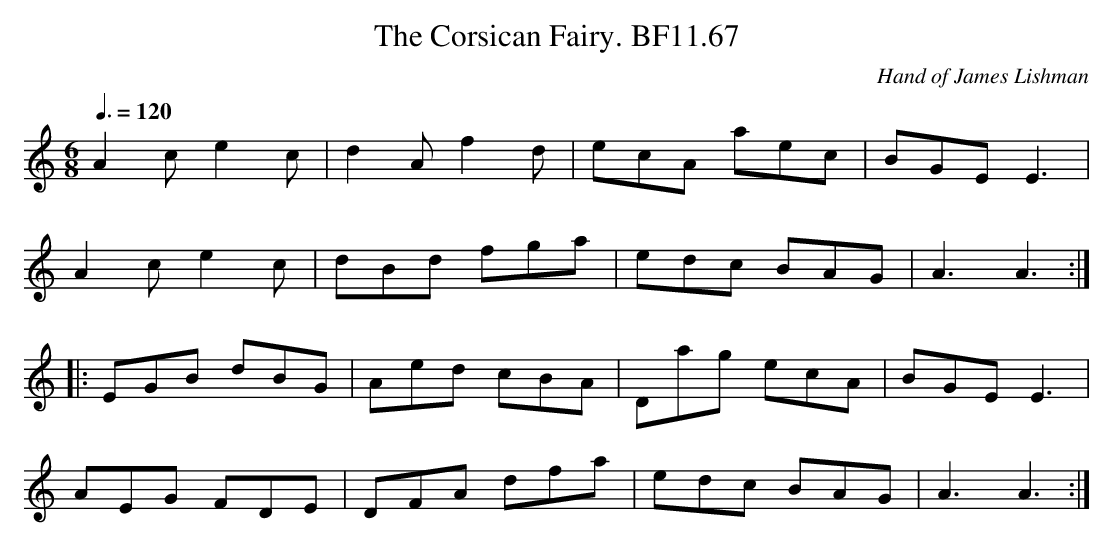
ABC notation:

X:1
T:Corsican Fairy. BF11.67, The
M:6/8
L:1/8
Q:3/8=120
C:Hand of James Lishman
K:Am
A2ce2c|d2Af2d|ecA aec|BGEE3|
A2ce2c|dBd fga|edc BAG|A3A3:|
|:EGB dBG|Aed cBA|Dag ecA|BGEE3|
AEG FDE|DFA dfa|edc BAG|A3A3:|
